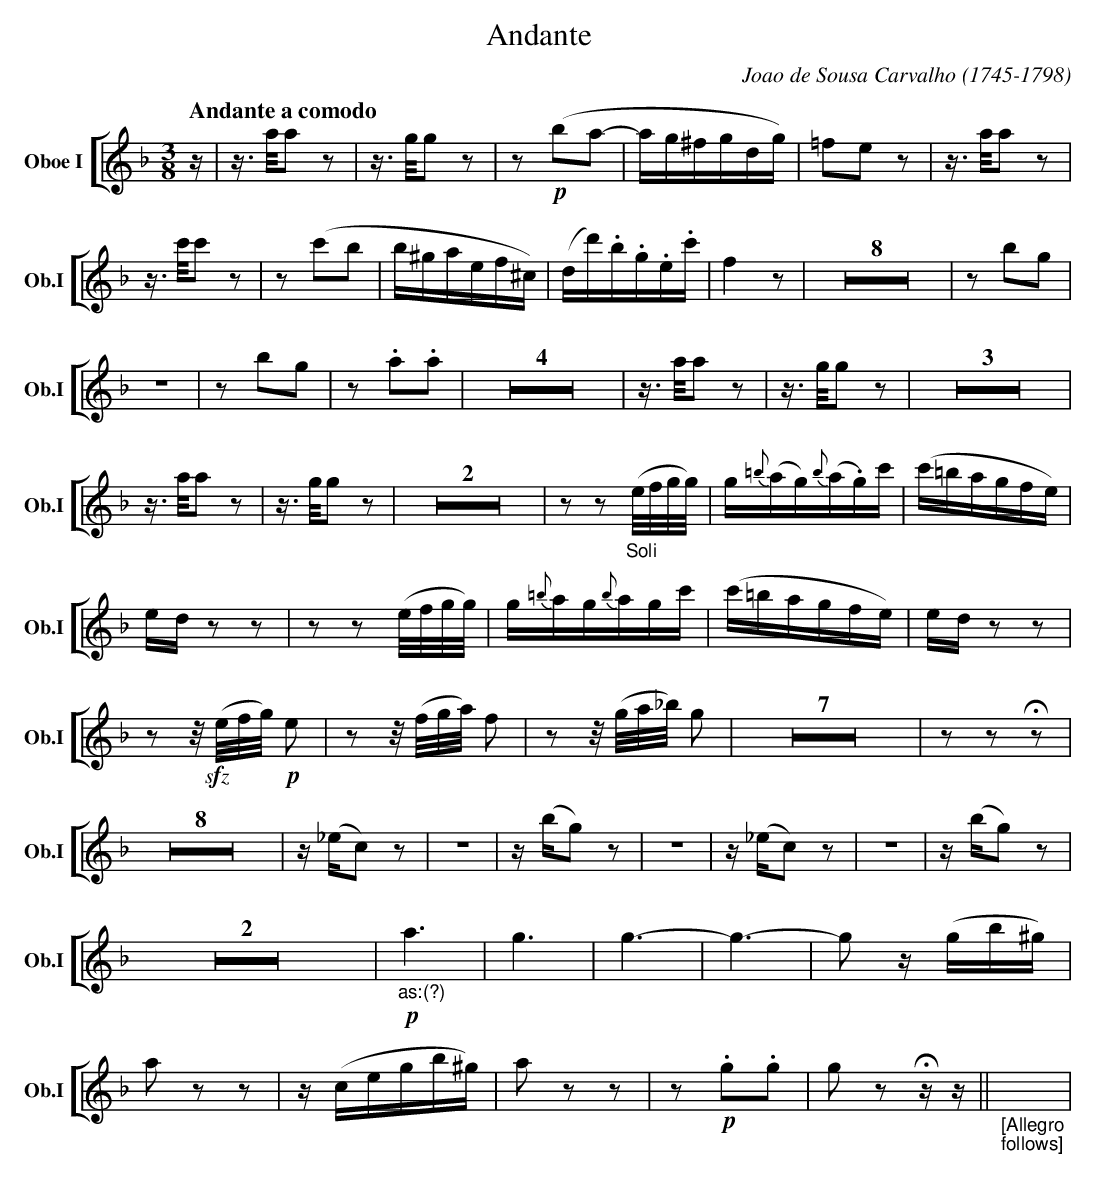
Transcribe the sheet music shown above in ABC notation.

X:1
T:Andante
C:Joao de Sousa Carvalho (1745-1798)
M:3/8
L:1/8
K:F
V: 1 clef=treble name="Oboe I" sname="Ob.I"
%%staves [( 1 )]
   [Q:"Andante a comodo"] z/2 | z/>a/az | z/>g/gz | z!p!(ba-|a/g/^f/g/d/g/) | =fez | \
   z/>a/az |z/>c'/c'z | z(c'b| b/^g/a/e/f/^c/) | (d/d'/).b/.g/.e/.c'/ | f2z| Z8 | \
   zbg|Z|zbg|z.a.a| Z4| z/>a/az |z/>g/gz | Z3 | z/>a/az |z/>g/gz | Z2 | \
   zz "_Soli"(e//f//g//g//) | g/{=b}(a/g/){b}(a/.g/)c'/ | \
   (c'/=b/a/g/f/e/) | e/d/zz | zz (e//f//g//g//) | g/{=b}a/g/{b}a/g/c'/ | \
   (c'/=b/a/g/f/e/) | e/d/zz| z z//!sfz!(e//f//g//) !p!e | z z//(f//g//a//) f | z z//(g//a//_b//) g | \
   Z7 | zz!fermata!z| Z8 | z/(_e/c)z | z3 | z/(b/g)z | z3 | z/(_e/c)z | z3 | z/(b/g)z | \
   Z2 | !p!"_as:(?)"a3|g3|g3-|g3-| g z/(g/b/^g/) | azz| z/(c/e/g/b/^g/) | azz| z!p!.g.g| g z!fermata!z/z/ \
   || "_[Allegro;follows]"  X | \
